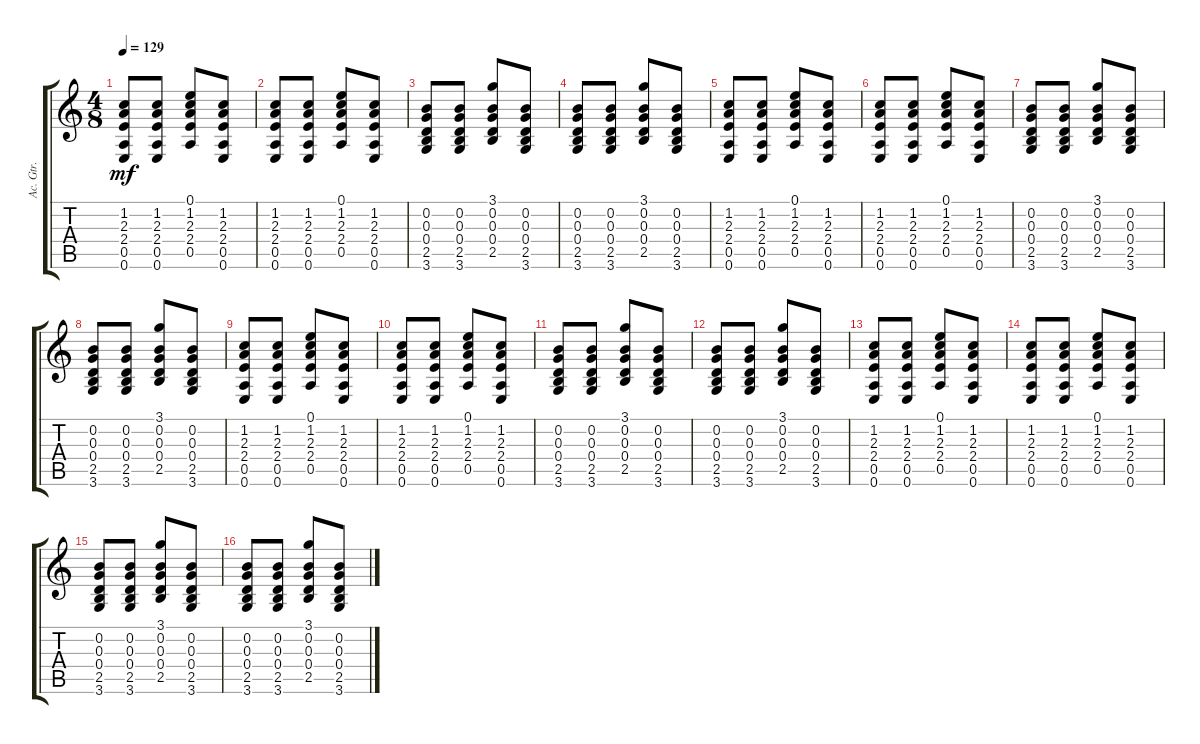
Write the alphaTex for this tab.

\track ("Ac. Gtr." "Ac. Gtr.") {instrument acousticguitarsteel}
\staff {score tabs}
\tuning (E4 B3 G3 D3 A2 E2) {hide}
\ts (4 8)
\tempo 129
\clef g2
\ks c
(1.2 2.3 2.4 0.5 0.6).8{dy mf} (1.2 2.3 2.4 0.5 0.6).8 (0.1 1.2 2.3 2.4 0.5).8 (1.2 2.3 2.4 0.5 0.6).8 |
(1.2 2.3 2.4 0.5 0.6).8 (1.2 2.3 2.4 0.5 0.6).8 (0.1 1.2 2.3 2.4 0.5).8 (1.2 2.3 2.4 0.5 0.6).8 |
(0.2 0.3 0.4 2.5 3.6).8 (0.2 0.3 0.4 2.5 3.6).8 (3.1 0.2 0.3 0.4 2.5).8 (0.2 0.3 0.4 2.5 3.6).8 |
(0.2 0.3 0.4 2.5 3.6).8 (0.2 0.3 0.4 2.5 3.6).8 (3.1 0.2 0.3 0.4 2.5).8 (0.2 0.3 0.4 2.5 3.6).8 |
(1.2 2.3 2.4 0.5 0.6).8 (1.2 2.3 2.4 0.5 0.6).8 (0.1 1.2 2.3 2.4 0.5).8 (1.2 2.3 2.4 0.5 0.6).8 |
(1.2 2.3 2.4 0.5 0.6).8 (1.2 2.3 2.4 0.5 0.6).8 (0.1 1.2 2.3 2.4 0.5).8 (1.2 2.3 2.4 0.5 0.6).8 |
(0.2 0.3 0.4 2.5 3.6).8 (0.2 0.3 0.4 2.5 3.6).8 (3.1 0.2 0.3 0.4 2.5).8 (0.2 0.3 0.4 2.5 3.6).8 |
(0.2 0.3 0.4 2.5 3.6).8 (0.2 0.3 0.4 2.5 3.6).8 (3.1 0.2 0.3 0.4 2.5).8 (0.2 0.3 0.4 2.5 3.6).8 |
(1.2 2.3 2.4 0.5 0.6).8 (1.2 2.3 2.4 0.5 0.6).8 (0.1 1.2 2.3 2.4 0.5).8 (1.2 2.3 2.4 0.5 0.6).8 |
(1.2 2.3 2.4 0.5 0.6).8 (1.2 2.3 2.4 0.5 0.6).8 (0.1 1.2 2.3 2.4 0.5).8 (1.2 2.3 2.4 0.5 0.6).8 |
(0.2 0.3 0.4 2.5 3.6).8 (0.2 0.3 0.4 2.5 3.6).8 (3.1 0.2 0.3 0.4 2.5).8 (0.2 0.3 0.4 2.5 3.6).8 |
(0.2 0.3 0.4 2.5 3.6).8 (0.2 0.3 0.4 2.5 3.6).8 (3.1 0.2 0.3 0.4 2.5).8 (0.2 0.3 0.4 2.5 3.6).8 |
(1.2 2.3 2.4 0.5 0.6).8 (1.2 2.3 2.4 0.5 0.6).8 (0.1 1.2 2.3 2.4 0.5).8 (1.2 2.3 2.4 0.5 0.6).8 |
(1.2 2.3 2.4 0.5 0.6).8 (1.2 2.3 2.4 0.5 0.6).8 (0.1 1.2 2.3 2.4 0.5).8 (1.2 2.3 2.4 0.5 0.6).8 |
(0.2 0.3 0.4 2.5 3.6).8 (0.2 0.3 0.4 2.5 3.6).8 (3.1 0.2 0.3 0.4 2.5).8 (0.2 0.3 0.4 2.5 3.6).8 |
(0.2 0.3 0.4 2.5 3.6).8 (0.2 0.3 0.4 2.5 3.6).8 (3.1 0.2 0.3 0.4 2.5).8 (0.2 0.3 0.4 2.5 3.6).8
